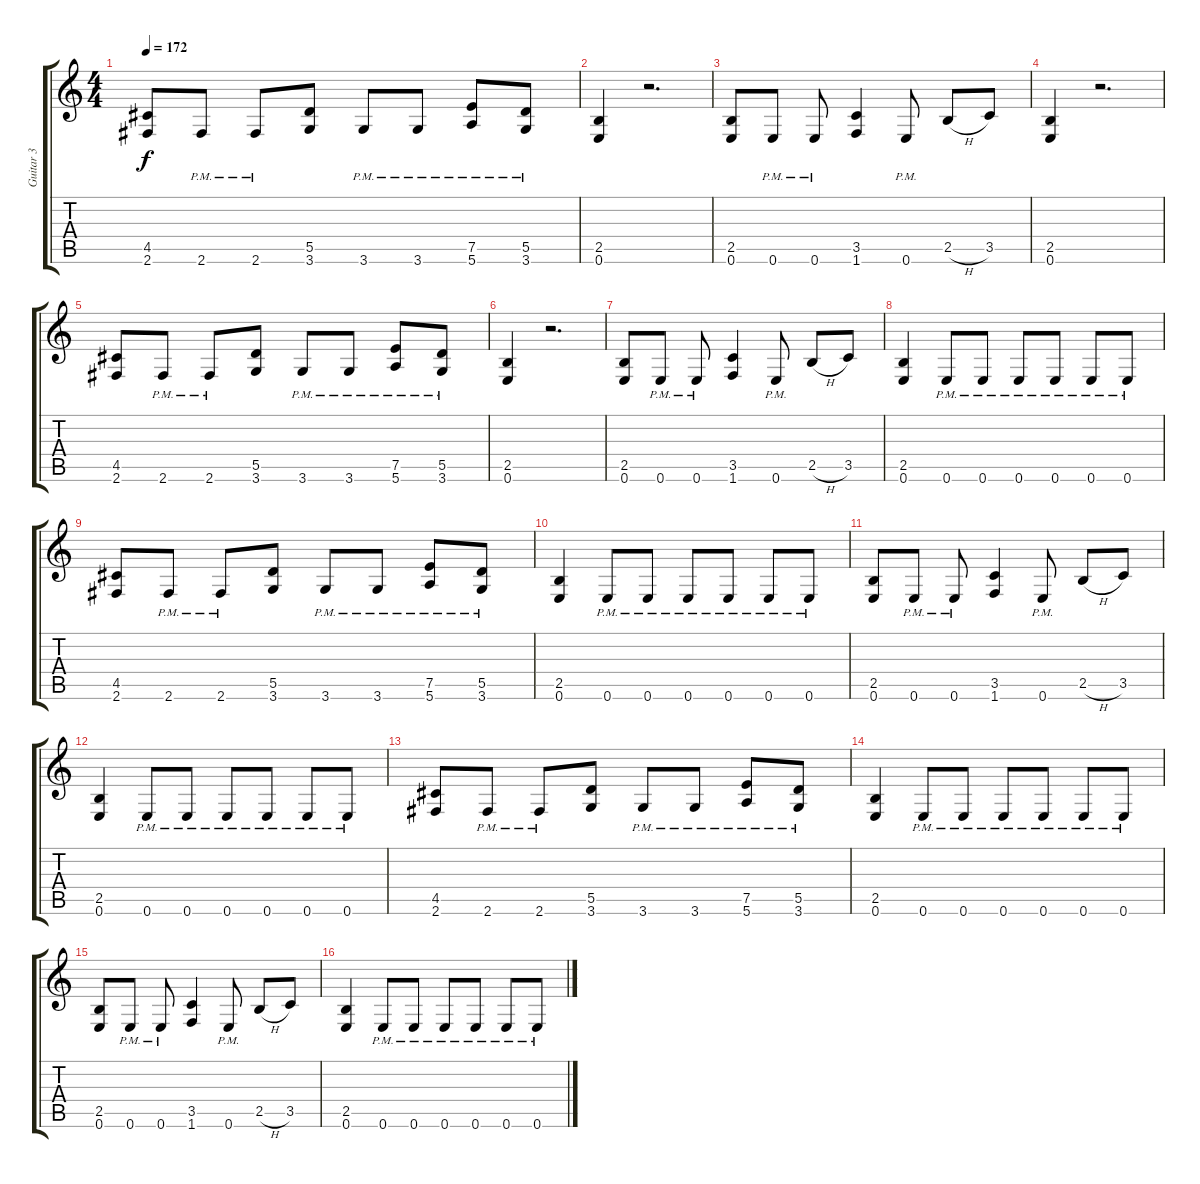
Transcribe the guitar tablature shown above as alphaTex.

\track ("Guitar 3" "Guitar 3") {instrument distortionguitar}
\staff {score tabs}
\tuning (E4 B3 G3 D3 A2 E2) {hide}
\ts (4 4)
\tempo 172
\clef g2
\ks c
(4.5 2.6).8{dy f} 2.6{pm}.8 2.6{pm}.8 (5.5 3.6).8 3.6{pm}.8 3.6{pm}.8 (7.5{pm} 5.6{pm}).8 (5.5{pm} 3.6{pm}).8 |
(2.5 0.6).4 r.2{d} |
(2.5 0.6).8 0.6{pm}.8 0.6{pm}.8 (3.5 1.6).4 0.6{pm}.8 2.5{h}.8 3.5.8 |
(2.5 0.6).4 r.2{d} |
(4.5 2.6).8 2.6{pm}.8 2.6{pm}.8 (5.5 3.6).8 3.6{pm}.8 3.6{pm}.8 (7.5{pm} 5.6{pm}).8 (5.5{pm} 3.6{pm}).8 |
(2.5 0.6).4 r.2{d} |
(2.5 0.6).8 0.6{pm}.8 0.6{pm}.8 (3.5 1.6).4 0.6{pm}.8 2.5{h}.8 3.5.8 |
(2.5 0.6).4 0.6{pm}.8 0.6{pm}.8 0.6{pm}.8 0.6{pm}.8 0.6{pm}.8 0.6{pm}.8 |
(4.5 2.6).8 2.6{pm}.8 2.6{pm}.8 (5.5 3.6).8 3.6{pm}.8 3.6{pm}.8 (7.5{pm} 5.6{pm}).8 (5.5{pm} 3.6{pm}).8 |
(2.5 0.6).4 0.6{pm}.8 0.6{pm}.8 0.6{pm}.8 0.6{pm}.8 0.6{pm}.8 0.6{pm}.8 |
(2.5 0.6).8 0.6{pm}.8 0.6{pm}.8 (3.5 1.6).4 0.6{pm}.8 2.5{h}.8 3.5.8 |
(2.5 0.6).4 0.6{pm}.8 0.6{pm}.8 0.6{pm}.8 0.6{pm}.8 0.6{pm}.8 0.6{pm}.8 |
(4.5 2.6).8 2.6{pm}.8 2.6{pm}.8 (5.5 3.6).8 3.6{pm}.8 3.6{pm}.8 (7.5{pm} 5.6{pm}).8 (5.5{pm} 3.6{pm}).8 |
(2.5 0.6).4 0.6{pm}.8 0.6{pm}.8 0.6{pm}.8 0.6{pm}.8 0.6{pm}.8 0.6{pm}.8 |
(2.5 0.6).8 0.6{pm}.8 0.6{pm}.8 (3.5 1.6).4 0.6{pm}.8 2.5{h}.8 3.5.8 |
\section ("" "")
(2.5 0.6).4 0.6{pm}.8 0.6{pm}.8 0.6{pm}.8 0.6{pm}.8 0.6{pm}.8 0.6{pm}.8
